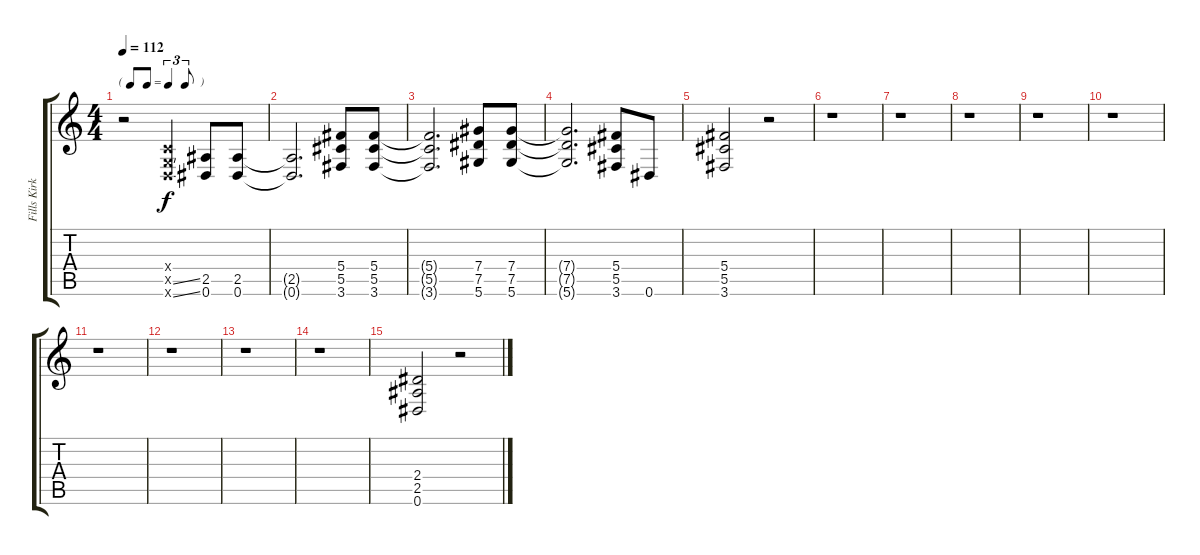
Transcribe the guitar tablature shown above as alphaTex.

\track ("Fills Kirk Hammett" "Fills Kirk") {instrument distortionguitar}
\staff {score tabs}
\tuning (Eb4 Bb3 Gb3 Db3 Ab2 Eb2) {hide}
\ts (4 4)
\tf triplet8th
\tempo 112
\clef g2
\ks c
r.2{dy f} (-1.4{x} -1.5{ss x} -1.6{ss x}).4 (2.5 0.6).8 (2.5 0.6).8 |
(2.5{t} 0.6{t}).2{d} (5.4 5.5 3.6).8 (5.4 5.5 3.6).8 |
(5.4{t} 5.5{t} 3.6{t}).2{d} (7.4 7.5 5.6).8 (7.4 7.5 5.6).8 |
(7.4{t} 7.5{t} 5.6{t}).2{d} (5.4 5.5 3.6).8 0.6.8 |
(5.4 5.5 3.6).2 r.2 |
r.1 |
r.1 |
r.1 |
r.1 |
r.1 |
r.1 |
r.1 |
r.1 |
r.1 |
(2.4 2.5 0.6).2 r.2
